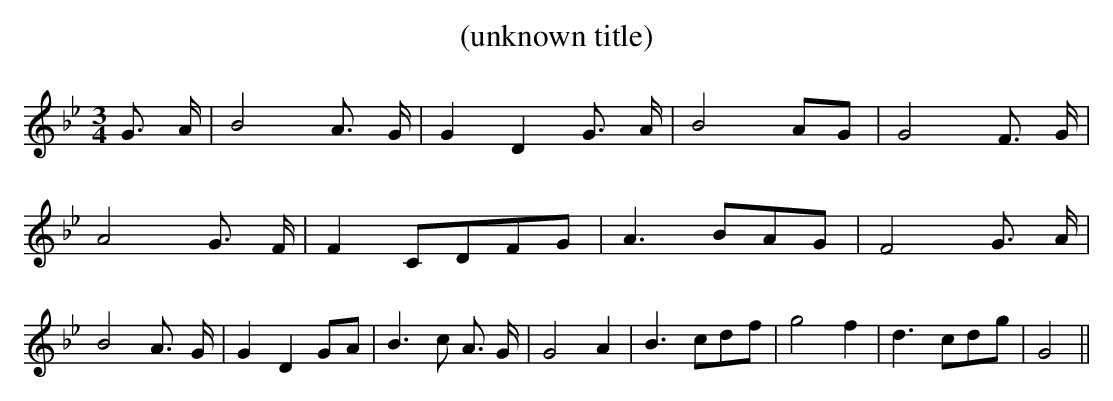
X:1
T:(unknown title)
M:3/4
L:1/8
K:Bb
 G3/2- A/2| B4 A3/2 G/2| G2- D2 G3/2 A/2| B4 AG| G4 F3/2- G/2| A4 G3/2 F/2|\
 F2-C-DF-G| A3- BA-G| F4 G3/2 A/2| B4 A3/2- G/2| G2- D2G-A| B3- c A3/2 G/2|\
 G4 A2| B3- cd-f| g4 f2| d3- cd-g| G4||
